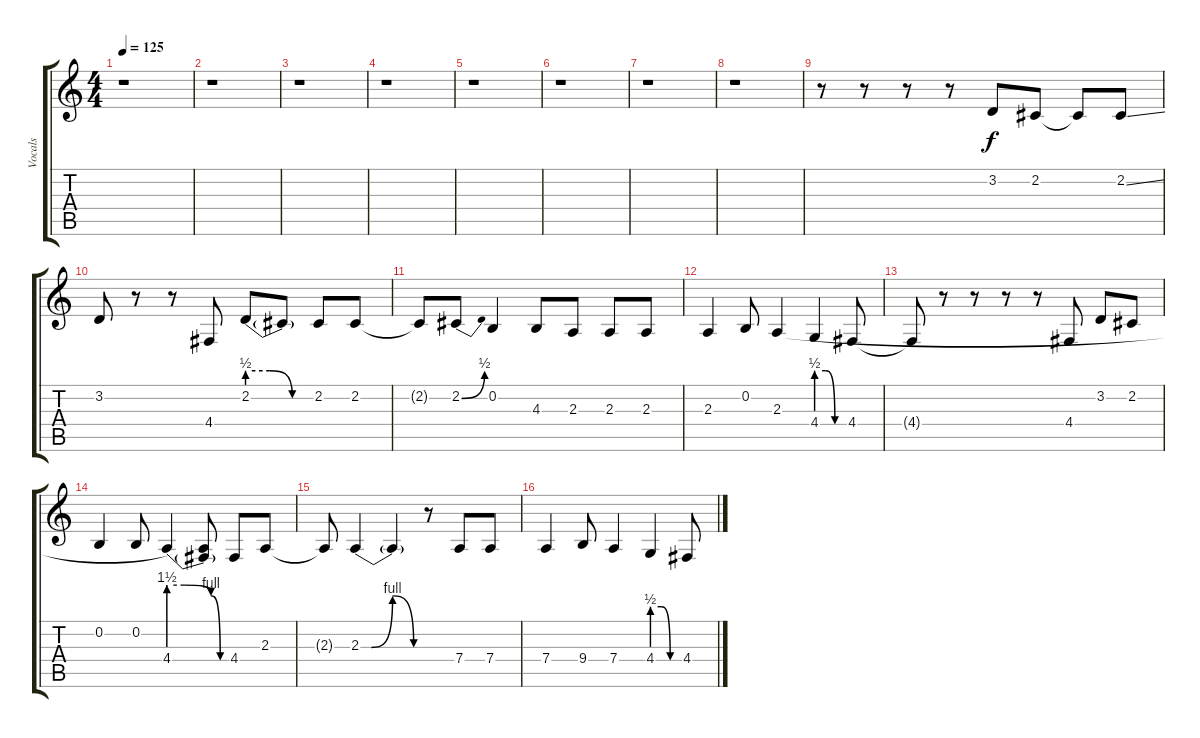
\track ("Vocals" "Vocals") {instrument lead1square}
\staff {score tabs}
\tuning (E4 B3 G3 D3 A2 E2) {hide}
\ts (4 4)
\tempo 125
\clef g2
\ks c
r.1{dy f instrument lead1square} |
r.1 |
r.1 |
r.1 |
r.1 |
r.1 |
r.1 |
r.1 |
r.8 r.8 r.8 r.8 3.2.8 2.2.8 2.2{t}.8 2.2{ss}.8 |
3.2.8 r.8 r.8 4.4.8 2.2{be (custom 0 2 20 2 40 0 60 0)}.8 2.2{t}.8 2.2.8 2.2.8 |
2.2{t}.8 2.2{be (bend 0 0 60 2)}.8 0.2.4 4.3.8 2.3.8 2.3.8 2.3.8 |
2.3.4 0.2.8 2.3.4 4.4{be (custom 0 2 20 2 40 0 60 0)}.4 4.4.8 |
4.4{t}.8 r.8 r.8 r.8 r.8 4.4.8 3.2.8 2.2.8 |
0.2.4 0.2.8 4.4{be (custom 0 6 15 6 41 4 50 0 60 0)}.4 (2.3{t} 4.4{t}).8 4.4.8 2.3.8 |
2.3{t}.8 2.3{be (custom 0 0 5 0 10 0 30 4 50 0 55 0 60 0)}.4 2.3{t}.4 r.8 7.4.8 7.4.8 |
7.4.4 9.4.8 7.4.4 4.4{be (custom 0 2 20 2 40 0 60 0)}.4 4.4.8
